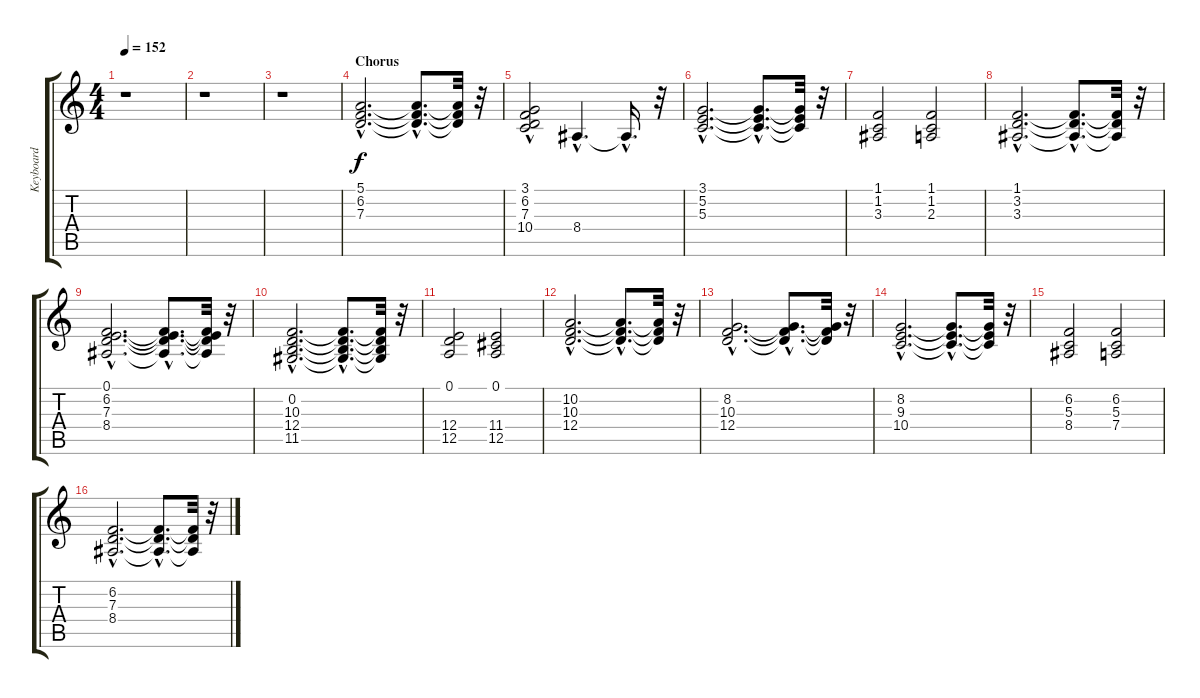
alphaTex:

\track ("Keyboard" "Keyboard") {instrument stringensemble1}
\staff {score tabs}
\tuning (E4 B3 G3 D3 A2 E2) {hide}
\ts (4 4)
\tempo 152
\clef g2
\ks c
r.1{dy f} |
r.1 |
r.1 |
\section ("" "Chorus")
(5.1{hac} 6.2{hac} 7.3{hac}).2{d} (5.1{hac t} 6.2{hac t} 7.3{hac t}).8{d} (5.1{t} 6.2{t} 7.3{t}).32 r.32 |
(3.1{hac} 6.2{hac} 7.3{hac} 10.4{hac}).2 8.4{hac}.4{d} 8.4{hac t}.16{d} r.32 |
(3.1{hac} 5.2{hac} 5.3{hac}).2{d} (3.1{hac t} 5.2{hac t} 5.3{hac t}).8{d} (3.1{t} 5.2{t} 5.3{t}).32 r.32 |
(1.1 1.2 3.3).2 (1.1 1.2 2.3).2 |
(1.1{hac} 3.2{hac} 3.3{hac}).2{d} (1.1{hac t} 3.2{hac t} 3.3{hac t}).8{d} (1.1{t} 3.2{t} 3.3{t}).32 r.32 |
(0.1{hac} 6.2{hac} 7.3{hac} 8.4{hac}).2{d} (0.1{hac t} 6.2{hac t} 7.3{hac t} 8.4{hac t}).8{d} (0.1{t} 6.2{t} 7.3{t} 8.4{t}).32 r.32 |
(0.2{hac} 10.3{hac} 12.4{hac} 11.5{hac}).2{d} (0.2{hac t} 10.3{hac t} 12.4{hac t} 11.5{hac t}).8{d} (0.2{t} 10.3{t} 12.4{t} 11.5{t}).32 r.32 |
(0.1 12.4 12.5).2 (0.1 11.4 12.5).2 |
(10.2{hac} 10.3{hac} 12.4{hac}).2{d} (10.2{hac t} 10.3{hac t} 12.4{hac t}).8{d} (10.2{t} 10.3{t} 12.4{t}).32 r.32 |
(8.2{hac} 10.3{hac} 12.4{hac}).2{d} (8.2{hac t} 10.3{hac t} 12.4{hac t}).8{d} (8.2{t} 10.3{t} 12.4{t}).32 r.32 |
(8.2{hac} 9.3{hac} 10.4{hac}).2{d} (8.2{hac t} 9.3{hac t} 10.4{hac t}).8{d} (8.2{t} 9.3{t} 10.4{t}).32 r.32 |
(6.2 5.3 8.4).2 (6.2 5.3 7.4).2 |
(6.2{hac} 7.3{hac} 8.4{hac}).2{d} (6.2{hac t} 7.3{hac t} 8.4{hac t}).8{d} (6.2{t} 7.3{t} 8.4{t}).32 r.32
